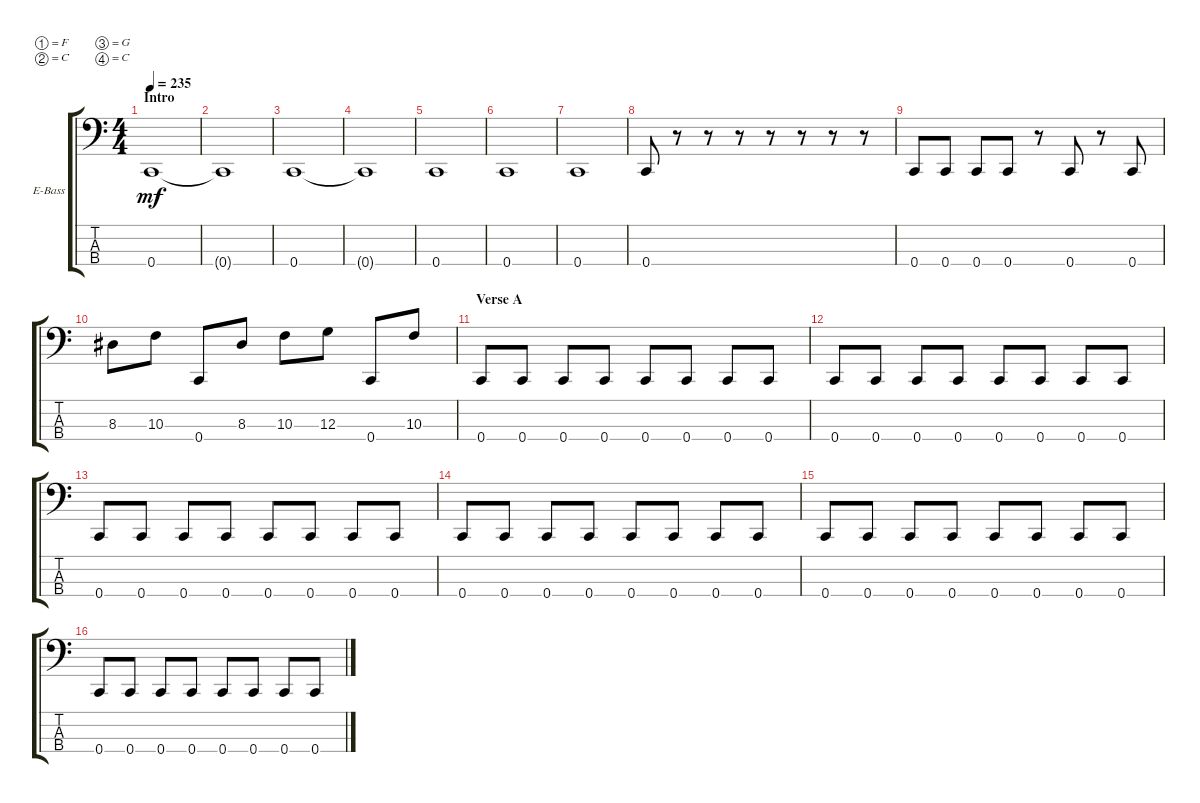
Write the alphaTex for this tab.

\defaultSystemsLayout 4
\bracketExtendMode groupsimilarinstruments
\firstSystemTrackNameOrientation horizontal
\otherSystemsTrackNameOrientation horizontal
\track ("Electric Bass" "E-Bass") {instrument electricbassfinger}
\staff {score tabs}
\tuning (F2 C2 G1 C1)
\ts (4 4)
\section ("" "Intro")
\tempo 235
\clef f4
\scale
0.487395
\ks c
0.4.1{dy mf instrument electricbassfinger} |
\scale
0.256303 0.4{t}.1 |
\scale
0.256303 0.4.1 |
\scale
0.333333 0.4{t}.1 |
\scale
0.333333 0.4.1 |
\scale
0.333333 0.4.1 |
\scale
0.333333 0.4.1 |
\scale
0.333333 0.4.8 r.8 r.8 r.8 r.8 r.8 r.8 r.8 |
\scale
0.333333 0.4.8 0.4.8 0.4.8 0.4.8 r.8 0.4.8 r.8 0.4.8 |
\scale
0.333333 8.3.8 10.3.8 0.4.8 8.3.8 10.3.8 12.3.8 0.4.8 10.3.8 |
\section ("" "Verse A")
\scale
0.333333 0.4.8 0.4.8 0.4.8 0.4.8 0.4.8 0.4.8 0.4.8 0.4.8 |
\scale
0.333333 0.4.8 0.4.8 0.4.8 0.4.8 0.4.8 0.4.8 0.4.8 0.4.8 |
\scale
0.333333 0.4.8 0.4.8 0.4.8 0.4.8 0.4.8 0.4.8 0.4.8 0.4.8 |
\scale
0.333333 0.4.8 0.4.8 0.4.8 0.4.8 0.4.8 0.4.8 0.4.8 0.4.8 |
\scale
0.333333 0.4.8 0.4.8 0.4.8 0.4.8 0.4.8 0.4.8 0.4.8 0.4.8 |
\scale
0.333333 0.4.8 0.4.8 0.4.8 0.4.8 0.4.8 0.4.8 0.4.8 0.4.8
